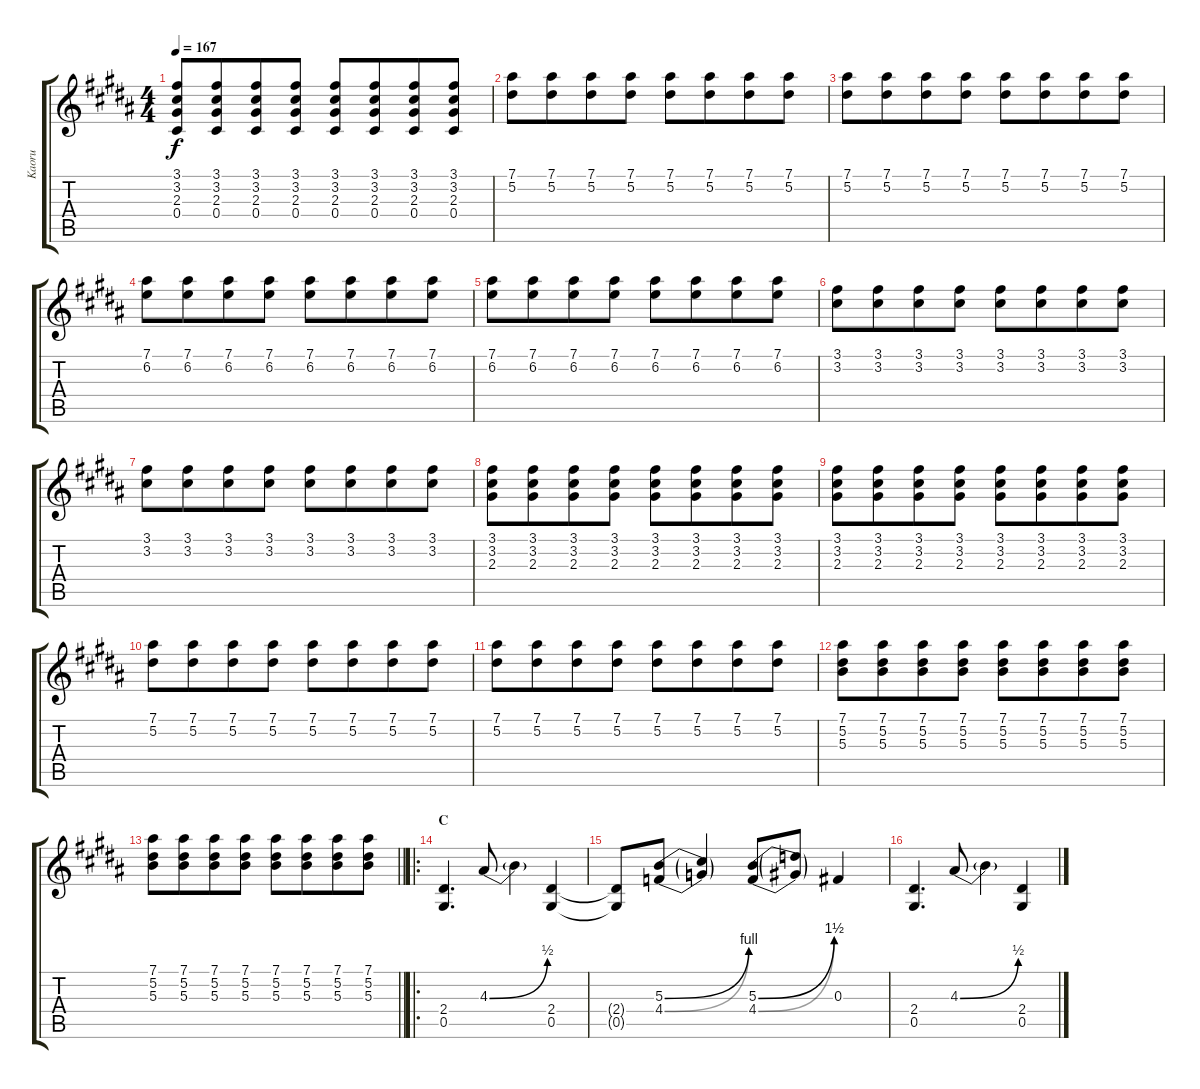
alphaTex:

\track ("Kaoru" "Kaoru") {instrument overdrivenguitar}
\staff {score tabs}
\tuning (Eb4 Bb3 Gb3 Db3 Ab2 Db2) {hide}
\ts (4 4)
\tempo 167
\clef g2
\ks g#minor
(3.1 3.2 2.3 0.4).8{dy f} (3.1 3.2 2.3 0.4).8{beam merge} (3.1 3.2 2.3 0.4).8 (3.1 3.2 2.3 0.4).8 (3.1 3.2 2.3 0.4).8 (3.1 3.2 2.3 0.4).8{beam merge} (3.1 3.2 2.3 0.4).8 (3.1 3.2 2.3 0.4).8 |
(7.1 5.2).8 (7.1 5.2).8{beam merge} (7.1 5.2).8 (7.1 5.2).8 (7.1 5.2).8 (7.1 5.2).8{beam merge} (7.1 5.2).8 (7.1 5.2).8 |
(7.1 5.2).8 (7.1 5.2).8{beam merge} (7.1 5.2).8 (7.1 5.2).8 (7.1 5.2).8 (7.1 5.2).8{beam merge} (7.1 5.2).8 (7.1 5.2).8 |
(7.1 6.2).8 (7.1 6.2).8{beam merge} (7.1 6.2).8 (7.1 6.2).8 (7.1 6.2).8 (7.1 6.2).8{beam merge} (7.1 6.2).8 (7.1 6.2).8 |
(7.1 6.2).8 (7.1 6.2).8{beam merge} (7.1 6.2).8 (7.1 6.2).8 (7.1 6.2).8 (7.1 6.2).8{beam merge} (7.1 6.2).8 (7.1 6.2).8 |
(3.1 3.2).8 (3.1 3.2).8{beam merge} (3.1 3.2).8 (3.1 3.2).8 (3.1 3.2).8 (3.1 3.2).8{beam merge} (3.1 3.2).8 (3.1 3.2).8 |
(3.1 3.2).8 (3.1 3.2).8{beam merge} (3.1 3.2).8 (3.1 3.2).8 (3.1 3.2).8 (3.1 3.2).8{beam merge} (3.1 3.2).8 (3.1 3.2).8 |
(3.1 3.2 2.3).8 (3.1 3.2 2.3).8{beam merge} (3.1 3.2 2.3).8 (3.1 3.2 2.3).8 (3.1 3.2 2.3).8 (3.1 3.2 2.3).8{beam merge} (3.1 3.2 2.3).8 (3.1 3.2 2.3).8 |
(3.1 3.2 2.3).8 (3.1 3.2 2.3).8{beam merge} (3.1 3.2 2.3).8 (3.1 3.2 2.3).8 (3.1 3.2 2.3).8 (3.1 3.2 2.3).8{beam merge} (3.1 3.2 2.3).8 (3.1 3.2 2.3).8 |
(7.1 5.2).8 (7.1 5.2).8{beam merge} (7.1 5.2).8 (7.1 5.2).8 (7.1 5.2).8 (7.1 5.2).8{beam merge} (7.1 5.2).8 (7.1 5.2).8 |
(7.1 5.2).8 (7.1 5.2).8{beam merge} (7.1 5.2).8 (7.1 5.2).8 (7.1 5.2).8 (7.1 5.2).8{beam merge} (7.1 5.2).8 (7.1 5.2).8 |
(7.1 5.2 5.3).8 (7.1 5.2 5.3).8{beam merge} (7.1 5.2 5.3).8 (7.1 5.2 5.3).8 (7.1 5.2 5.3).8 (7.1 5.2 5.3).8{beam merge} (7.1 5.2 5.3).8 (7.1 5.2 5.3).8 |
\barLineRight lightlight
(7.1 5.2 5.3).8 (7.1 5.2 5.3).8{beam merge} (7.1 5.2 5.3).8 (7.1 5.2 5.3).8 (7.1 5.2 5.3).8 (7.1 5.2 5.3).8{beam merge} (7.1 5.2 5.3).8 (7.1 5.2 5.3).8 |
\ro
\section ("" "C")
(2.4 0.5).4{d} 4.3{be (bend 0 0 60 2)}.8 4.3{t}.4 (2.4 0.5).4 |
(2.4{t} 0.5{t}).8 (5.3{be (bend 0 0 60 4)} 4.4{be (bend 0 0 60 4)}).8 (5.3{t} 4.4{t}).4 (5.3{be (bend 0 0 60 6)} 4.4{be (bend 0 0 60 6)}).8 (5.3{t} 4.4{t}).8 0.3.4 |
(2.4 0.5).4{d} 4.3{be (bend 0 0 60 2)}.8 4.3{t}.4 (2.4 0.5).4
